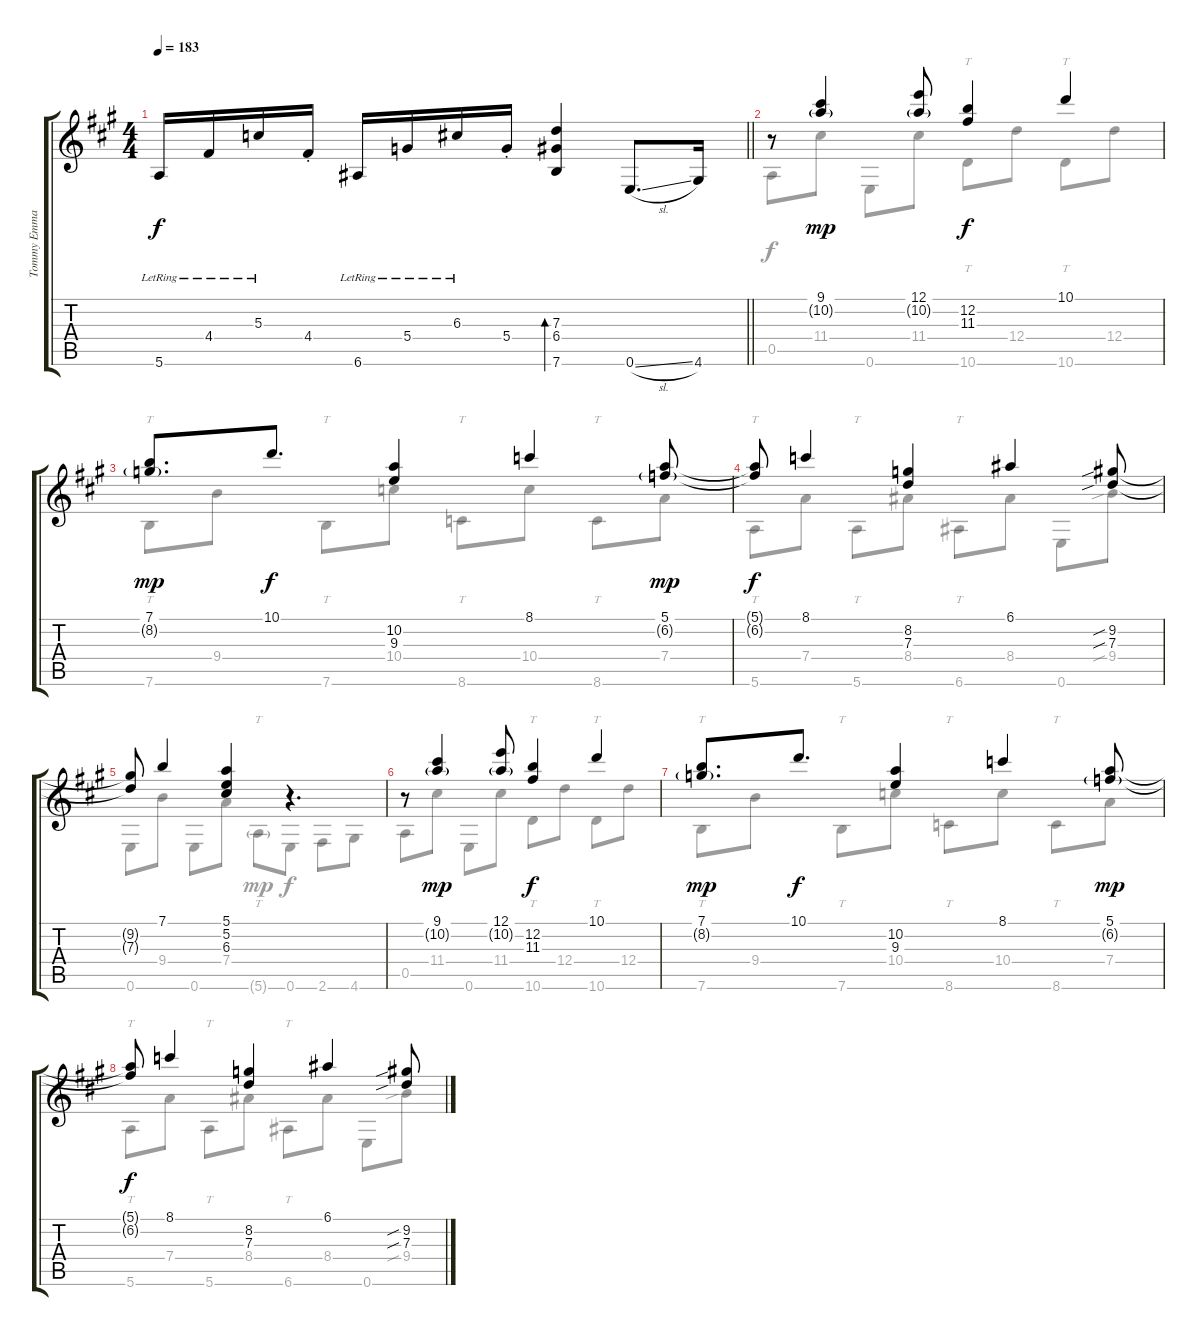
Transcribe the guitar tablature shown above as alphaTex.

\track ("Tommy Emmanuel" "Tommy Emma") {instrument acousticguitarsteel}
\staff {score tabs}
\tuning (E4 B3 G3 D3 A2 E2) {hide}
\voice
\ts (4 4)
\tempo 183
\clef g2
\barLineRight lightlight
\ks a
5.6{lr}.16{dy f} 4.4{lr}.16 5.3{lr}.16 4.4{st}.16 6.6{lr}.16 5.4{lr}.16 6.3{lr}.16 5.4{st}.16 (7.3 6.4 7.6).4{bd 30} 0.6{sl}.8{d} 4.6.16 |
r.8 (9.1 10.2{g}).4{dy mp} (12.1 10.2{g}).8 (12.2 11.3).4{dy f} 10.1.4 |
(7.1 8.2{g}).8{d dy mp} 10.1.8{d dy f} (10.2 9.3).4 8.1.4 (5.1 6.2{g}).8{dy mp} |
(5.1{t} 6.2{t}).8{dy f} 8.1.4 (8.2 7.3).4 6.1.4 (9.2{sib} 7.3{sib}).8 |
(9.2{t} 7.3{t}).8 7.1.4 (5.1 5.2 6.3).4 r.4{d} |
r.8 (9.1 10.2{g}).4{dy mp} (12.1 10.2{g}).8 (12.2 11.3).4{dy f} 10.1.4 |
(7.1 8.2{g}).8{d dy mp} 10.1.8{d dy f} (10.2 9.3).4 8.1.4 (5.1 6.2{g}).8{dy mp} |
(5.1{t} 6.2{t}).8{dy f} 8.1.4 (8.2 7.3).4 6.1.4 (9.2{sib} 7.3{sib}).8
\voice
\clef g2
\ottava regular
\simile none
\barLineRight lightlight
\ks a
|
0.5.8{dy f} 11.4.8 0.6.8 11.4.8 10.6.8{tt} 12.4.8 10.6.8{tt} 12.4.8 |
7.6.8{tt} 9.4.8 7.6.8{tt} 10.4.8 8.6.8{tt} 10.4.8 8.6.8{tt} 7.4.8 |
5.6.8{tt} 7.4.8 5.6.8{tt} 8.4.8 6.6.8{tt} 8.4.8 0.6.8 9.4{sib}.8 |
0.6.8 9.4.8 0.6.8 7.4.8 5.6{g}.8{tt dy mp} 0.6.8{dy f} 2.6.8 4.6.8 |
0.5.8 11.4.8 0.6.8 11.4.8 10.6.8{tt} 12.4.8 10.6.8{tt} 12.4.8 |
7.6.8{tt} 9.4.8 7.6.8{tt} 10.4.8 8.6.8{tt} 10.4.8 8.6.8{tt} 7.4.8 |
5.6.8{tt} 7.4.8 5.6.8{tt} 8.4.8 6.6.8{tt} 8.4.8 0.6.8 9.4{sib}.8
